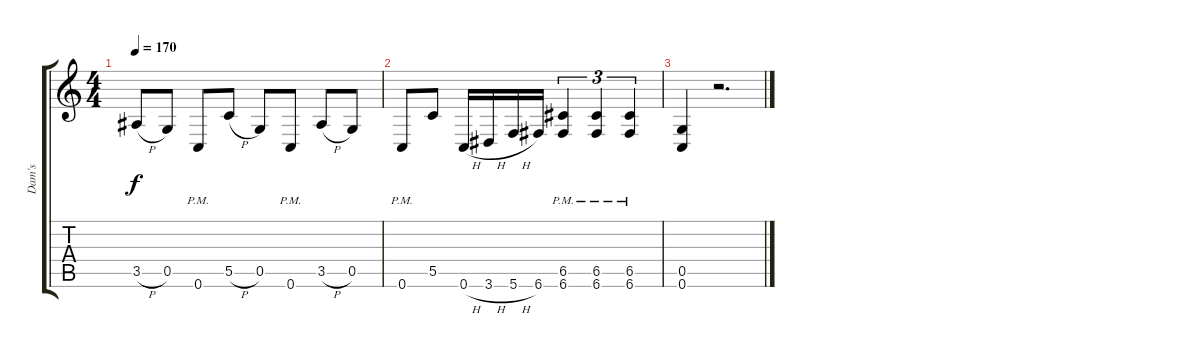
\track ("Dam's" "Dam's") {instrument distortionguitar}
\staff {score tabs}
\tuning (D4 A3 F3 C3 G2 C2) {hide}
\ts (4 4)
\tempo 170
\clef g2
\ks c
3.5{h}.8{dy f} 0.5.8 0.6{pm}.8 5.5{h}.8 0.5.8 0.6{pm}.8 3.5{h}.8 0.5.8 |
0.6{pm}.8 5.5.8 0.6{h}.16 3.6{h}.16 5.6{h}.16 6.6.16 (6.5{pm} 6.6{pm}).4{tu (3 2)} (6.5{pm} 6.6{pm}).4{tu (3 2)} (6.5{pm} 6.6{pm}).4{tu (3 2)} |
(0.5 0.6).4 r.2{d}
